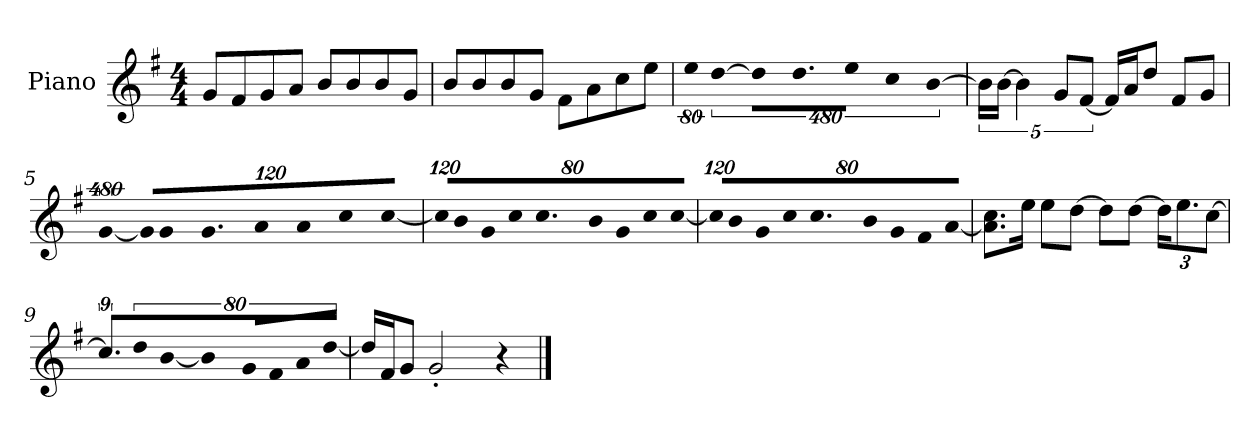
**kern
*part1
*staff1
*I"Piano
*I'P-no
*clefG2
*k[f#]
*M4/4
*MM90
=1
8g/L
8f#/
8g/
8a/J
8b/L
8b/
8b/
8g/J
=2
8b/L
8b/
8b/
8g/J
8f#\L
8a\
8cc\
8ee\J
=3
!LO:N:vis=8
640%71ee\
!LO:N:vis=4
[1920%427dd\
!LO:N:vis=16
1920%107dd\KL]
9.dd\
!LO:N:vis=8
640%71ee\J
!LO:N:vis=4
1920%427cc\
!LO:N:vis=8
[640%71b\
=4
20b\LL]
[20b\JJ
5b\]
10g/L
[10f#/J
16f#/LL]
16a/J
8dd/J
8f#/L
8g/J
!!LO:LB:g=z
=5
!LO:N:vis=4
[1920%427g/
!LO:N:vis=16
1920%107g/KL]
!LO:N:vis=8
640%71g/
9.g/
!LO:N:vis=8
640%71a/
!LO:N:vis=8
640%71a/
!LO:N:vis=8
640%71cc/
!LO:N:vis=8
[640%71cc/J
=6
*Xbrackettup
!LO:N:vis=16
1920%107cc/KL]
!LO:N:vis=8
640%71b/
!LO:N:vis=8
640%71g/
!LO:N:vis=8
640%71cc/
9.cc/
!LO:N:vis=8
640%71b/
!LO:N:vis=8
640%71g/
!LO:N:vis=8
640%71cc/
!LO:N:vis=8
[640%71cc/J
=7
!LO:N:vis=16
1920%107cc/KL]
!LO:N:vis=8
640%71b/
!LO:N:vis=8
640%71g/
!LO:N:vis=8
640%71cc/
9.cc/
!LO:N:vis=8
640%71b/
!LO:N:vis=8
640%71g/
!LO:N:vis=8
640%71f#/
!LO:N:vis=8
[640%71a/J
=8
8.a\] 8.cc\L
16ee\Jk
8ee\L
[8dd\J
8dd\L]
[8dd\J
24dd\KL]
12.ee\
[12cc\J
!!LO:LB:g=z
=9
*brackettup
9.cc\L]
!LO:N:vis=8
640%71dd\
!LO:N:vis=16
[1920%107b\Jk
!LO:N:vis=4
1920%427b\]
!LO:N:vis=8
640%71g/L
!LO:N:vis=8
640%71f#/
!LO:N:vis=8
640%71a/
!LO:N:vis=8
[640%71dd/J
=10
16dd/LL]
16f#/J
8g/J
2g'/
4r
==
*-
